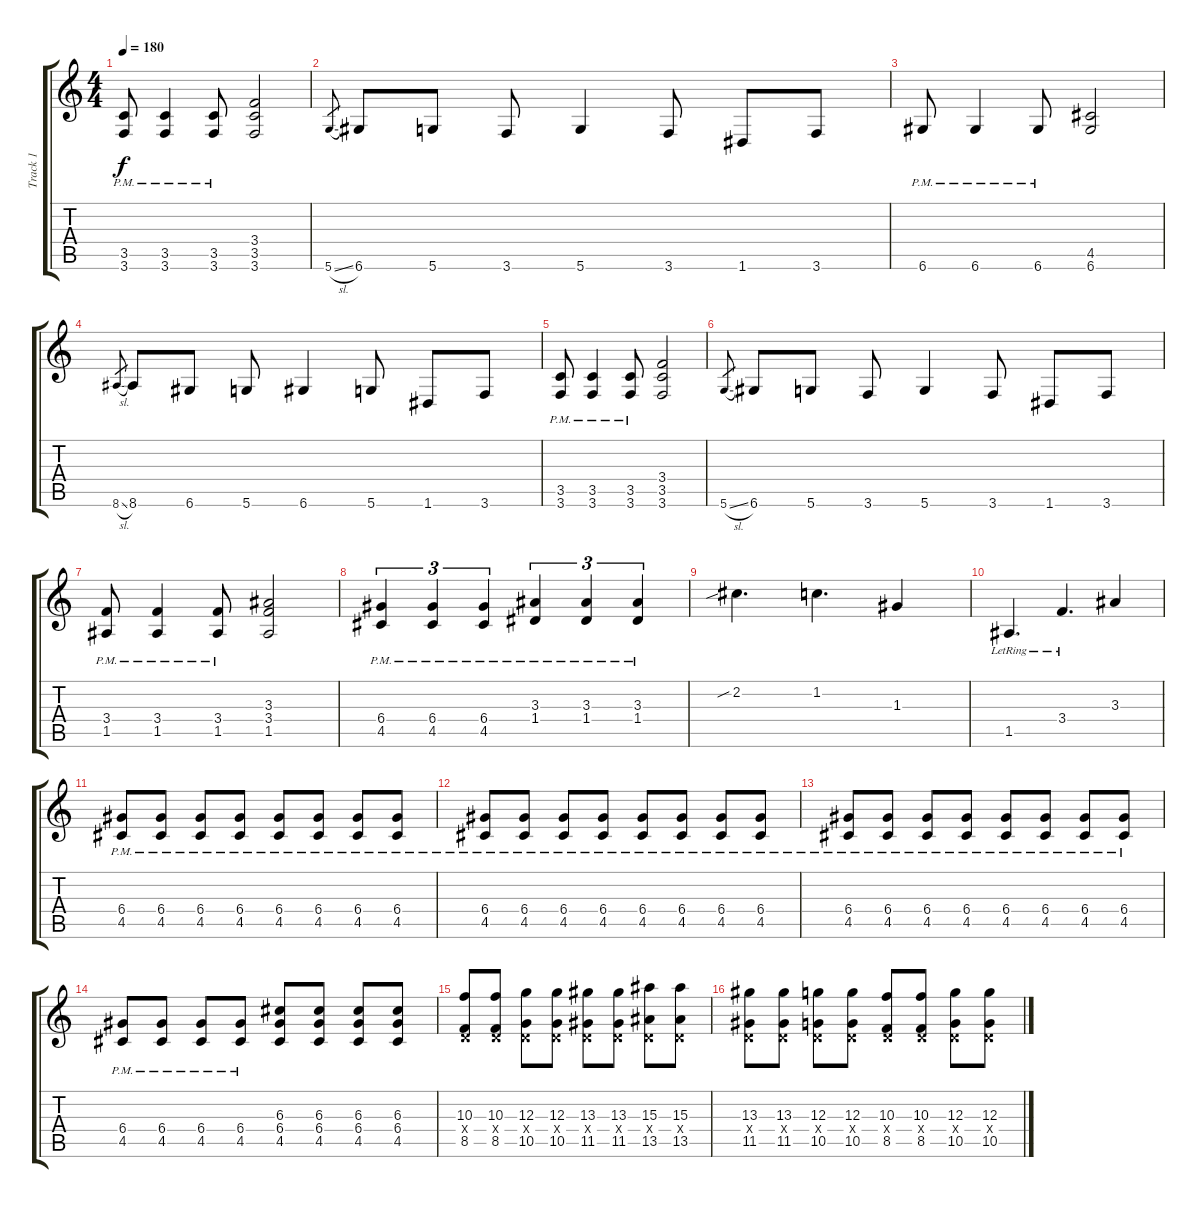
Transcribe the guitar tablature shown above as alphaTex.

\track ("Track 1" "Track 1") {instrument distortionguitar}
\staff {score tabs}
\tuning (E4 B3 G3 D3 A2 D2) {hide}
\ts (4 4)
\tempo 180
\clef g2
\ks c
(3.5{pm} 3.6{pm}).8{dy f} (3.5{pm} 3.6{pm}).4 (3.5{pm} 3.6{pm}).8 (3.4 3.5 3.6).2 |
5.6{sl}.8{gr} 6.6.8 5.6.8 3.6.8 5.6.4 3.6.8 1.6.8 3.6.8 |
6.6{pm}.8 6.6{pm}.4 6.6{pm}.8 (4.5 6.6).2 |
8.6{sl}.8{gr} 8.6.8 6.6.8 5.6.8 6.6.4 5.6.8 1.6.8 3.6.8 |
(3.5{pm} 3.6{pm}).8 (3.5{pm} 3.6{pm}).4 (3.5{pm} 3.6{pm}).8 (3.4 3.5 3.6).2 |
5.6{sl}.8{gr} 6.6.8 5.6.8 3.6.8 5.6.4 3.6.8 1.6.8 3.6.8 |
(3.4{pm} 1.5{pm}).8 (3.4{pm} 1.5{pm}).4 (3.4{pm} 1.5{pm}).8 (3.3 3.4 1.5).2 |
(6.4{pm} 4.5{pm}).4{tu (3 2)} (6.4{pm} 4.5{pm}).4{tu (3 2)} (6.4{pm} 4.5{pm}).4{tu (3 2)} (3.3{pm} 1.4{pm}).4{tu (3 2)} (3.3{pm} 1.4{pm}).4{tu (3 2)} (3.3{pm} 1.4{pm}).4{tu (3 2)} |
2.2{sib}.4{d} 1.2.4{d} 1.3.4 |
1.5{lr}.4{d} 3.4{lr}.4{d} 3.3.4 |
(6.4{pm} 4.5{pm}).8 (6.4{pm} 4.5{pm}).8 (6.4{pm} 4.5{pm}).8 (6.4{pm} 4.5{pm}).8 (6.4{pm} 4.5{pm}).8 (6.4{pm} 4.5{pm}).8 (6.4{pm} 4.5{pm}).8 (6.4{pm} 4.5{pm}).8 |
(6.4{pm} 4.5{pm}).8 (6.4{pm} 4.5{pm}).8 (6.4{pm} 4.5{pm}).8 (6.4{pm} 4.5{pm}).8 (6.4{pm} 4.5{pm}).8 (6.4{pm} 4.5{pm}).8 (6.4{pm} 4.5{pm}).8 (6.4{pm} 4.5{pm}).8 |
(6.4{pm} 4.5{pm}).8 (6.4{pm} 4.5{pm}).8 (6.4{pm} 4.5{pm}).8 (6.4{pm} 4.5{pm}).8 (6.4{pm} 4.5{pm}).8 (6.4{pm} 4.5{pm}).8 (6.4{pm} 4.5{pm}).8 (6.4{pm} 4.5{pm}).8 |
(6.4{pm} 4.5{pm}).8 (6.4{pm} 4.5{pm}).8 (6.4{pm} 4.5{pm}).8 (6.4{pm} 4.5{pm}).8 (6.3 6.4 4.5).8 (6.3 6.4 4.5).8 (6.3 6.4 4.5).8 (6.3 6.4 4.5).8 |
(10.3 0.4{x} 8.5).8 (10.3 0.4{x} 8.5).8 (12.3 0.4{x} 10.5).8 (12.3 0.4{x} 10.5).8 (13.3 0.4{x} 11.5).8 (13.3 0.4{x} 11.5).8 (15.3 0.4{x} 13.5).8 (15.3 0.4{x} 13.5).8 |
(13.3 0.4{x} 11.5).8 (13.3 0.4{x} 11.5).8 (12.3 0.4{x} 10.5).8 (12.3 0.4{x} 10.5).8 (10.3 0.4{x} 8.5).8 (10.3 0.4{x} 8.5).8 (12.3 0.4{x} 10.5).8 (12.3 0.4{x} 10.5).8
